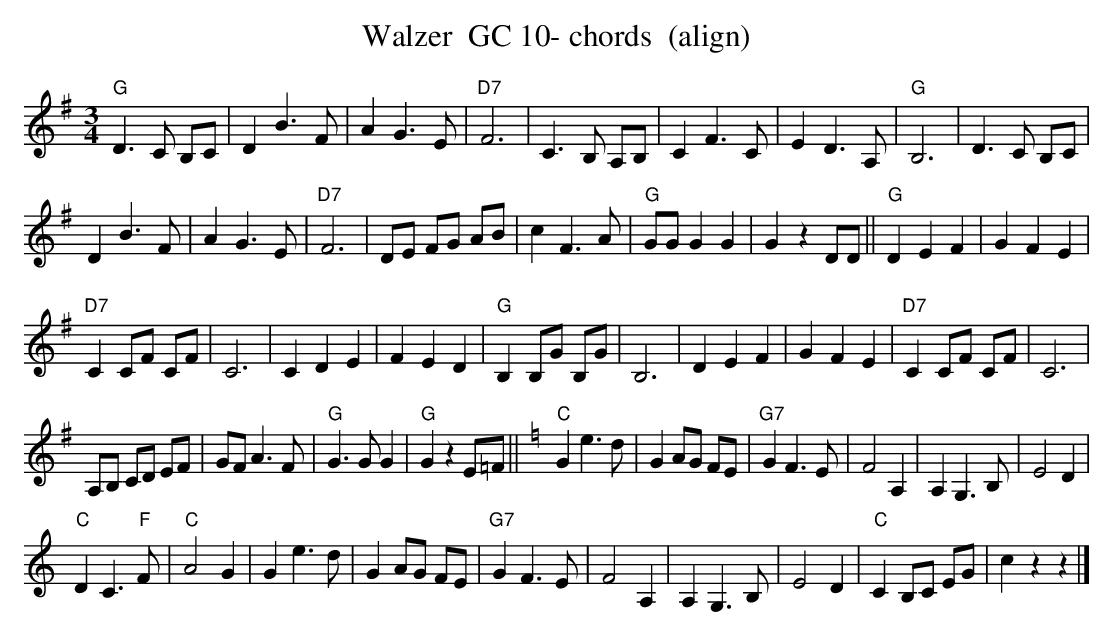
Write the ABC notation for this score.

X:1
T:Walzer  GC 10- chords  (align)
M:3/4
L:1/8
K:Gmaj%%MIDI gchordon
"G"D3C B,C | D2B3F | A2G3E | "D7"F6 | C3B, A,B, | C2F3C | E2D3A, | "G"B,6 | D3C B,C |
D2B3F | A2G3E | "D7"F6 | DE FG AB | c2F3A | "G"GGG2G2 | G2z2DD || "G"D2E2F2 | G2F2E2 |
"D7"C2CF CF | C6 | C2D2E2 | F2E2D2 | "G"B,2B,G B,G | B,6 | D2E2F2 | G2F2E2 | "D7"C2CF CF | C6 |
A,B, CD EF | GFA3F | "G"G3GG2 | "G"G2z2E=F || [K:Cmaj] "C"G2e3d | G2AG FE | "G7"G2F3E | F4A,2 | A,2G,3B, | E4D2 |
"C"D2C3"F"F | "C"A4G2 | G2e3d | G2AG FE | "G7"G2F3E | F4A,2 | A,2G,3B, | E4D2 | "C"C2B,C EG | c2z2z2 |]
